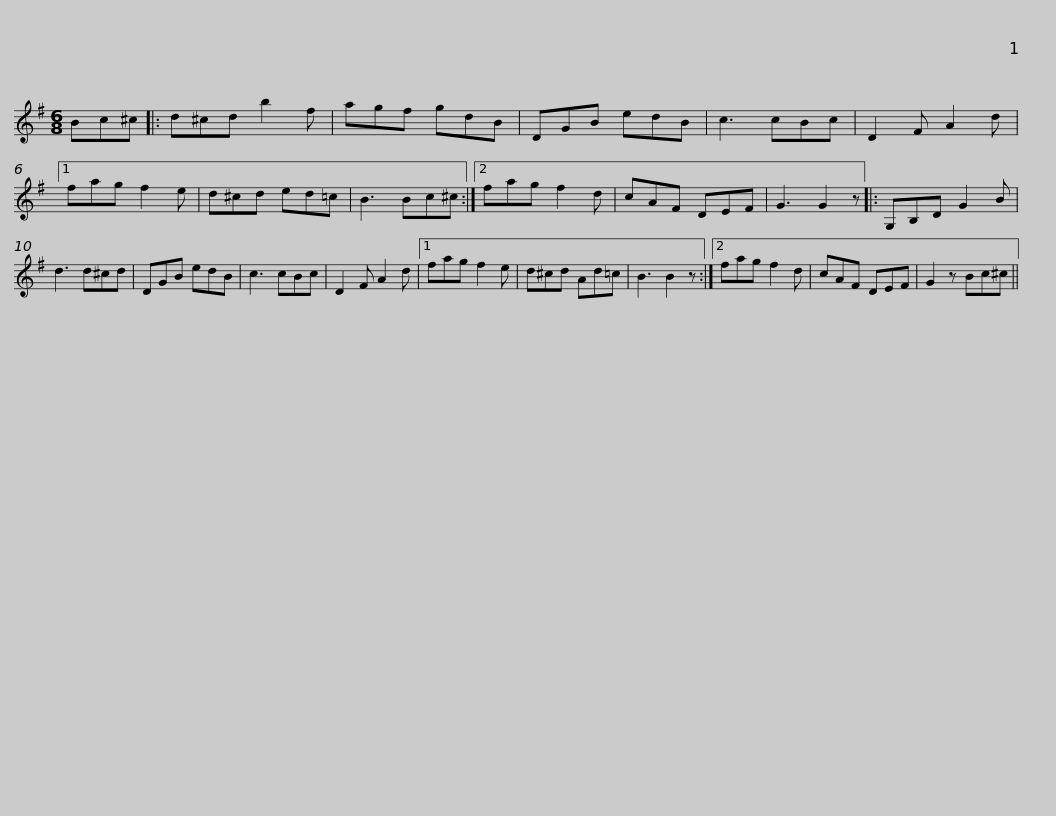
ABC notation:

X:1
L:1/8
M:6/8
I:linebreak $
K:G
V:1 treble
V:1
 Bc^c |: d^cd b2 f | agf gdB | DGB edB | c3 cBc | %5
 D2 F A2 d |1 fag f2 e | d^cd ed=c |$ B3 Bc^c :|2 fag f2 d | %10
 cAF DEF | G3 G2 z |: G,B,D G2 B | d3 d^cd | DGB edB | %15
 c3 cBc |$ D2 F A2 d |1 fag f2 e | d^cd Ad=c | B3 B2 z :|2 %20
 fag f2 d | cAF DEF | G2 z Bc^c || %23
